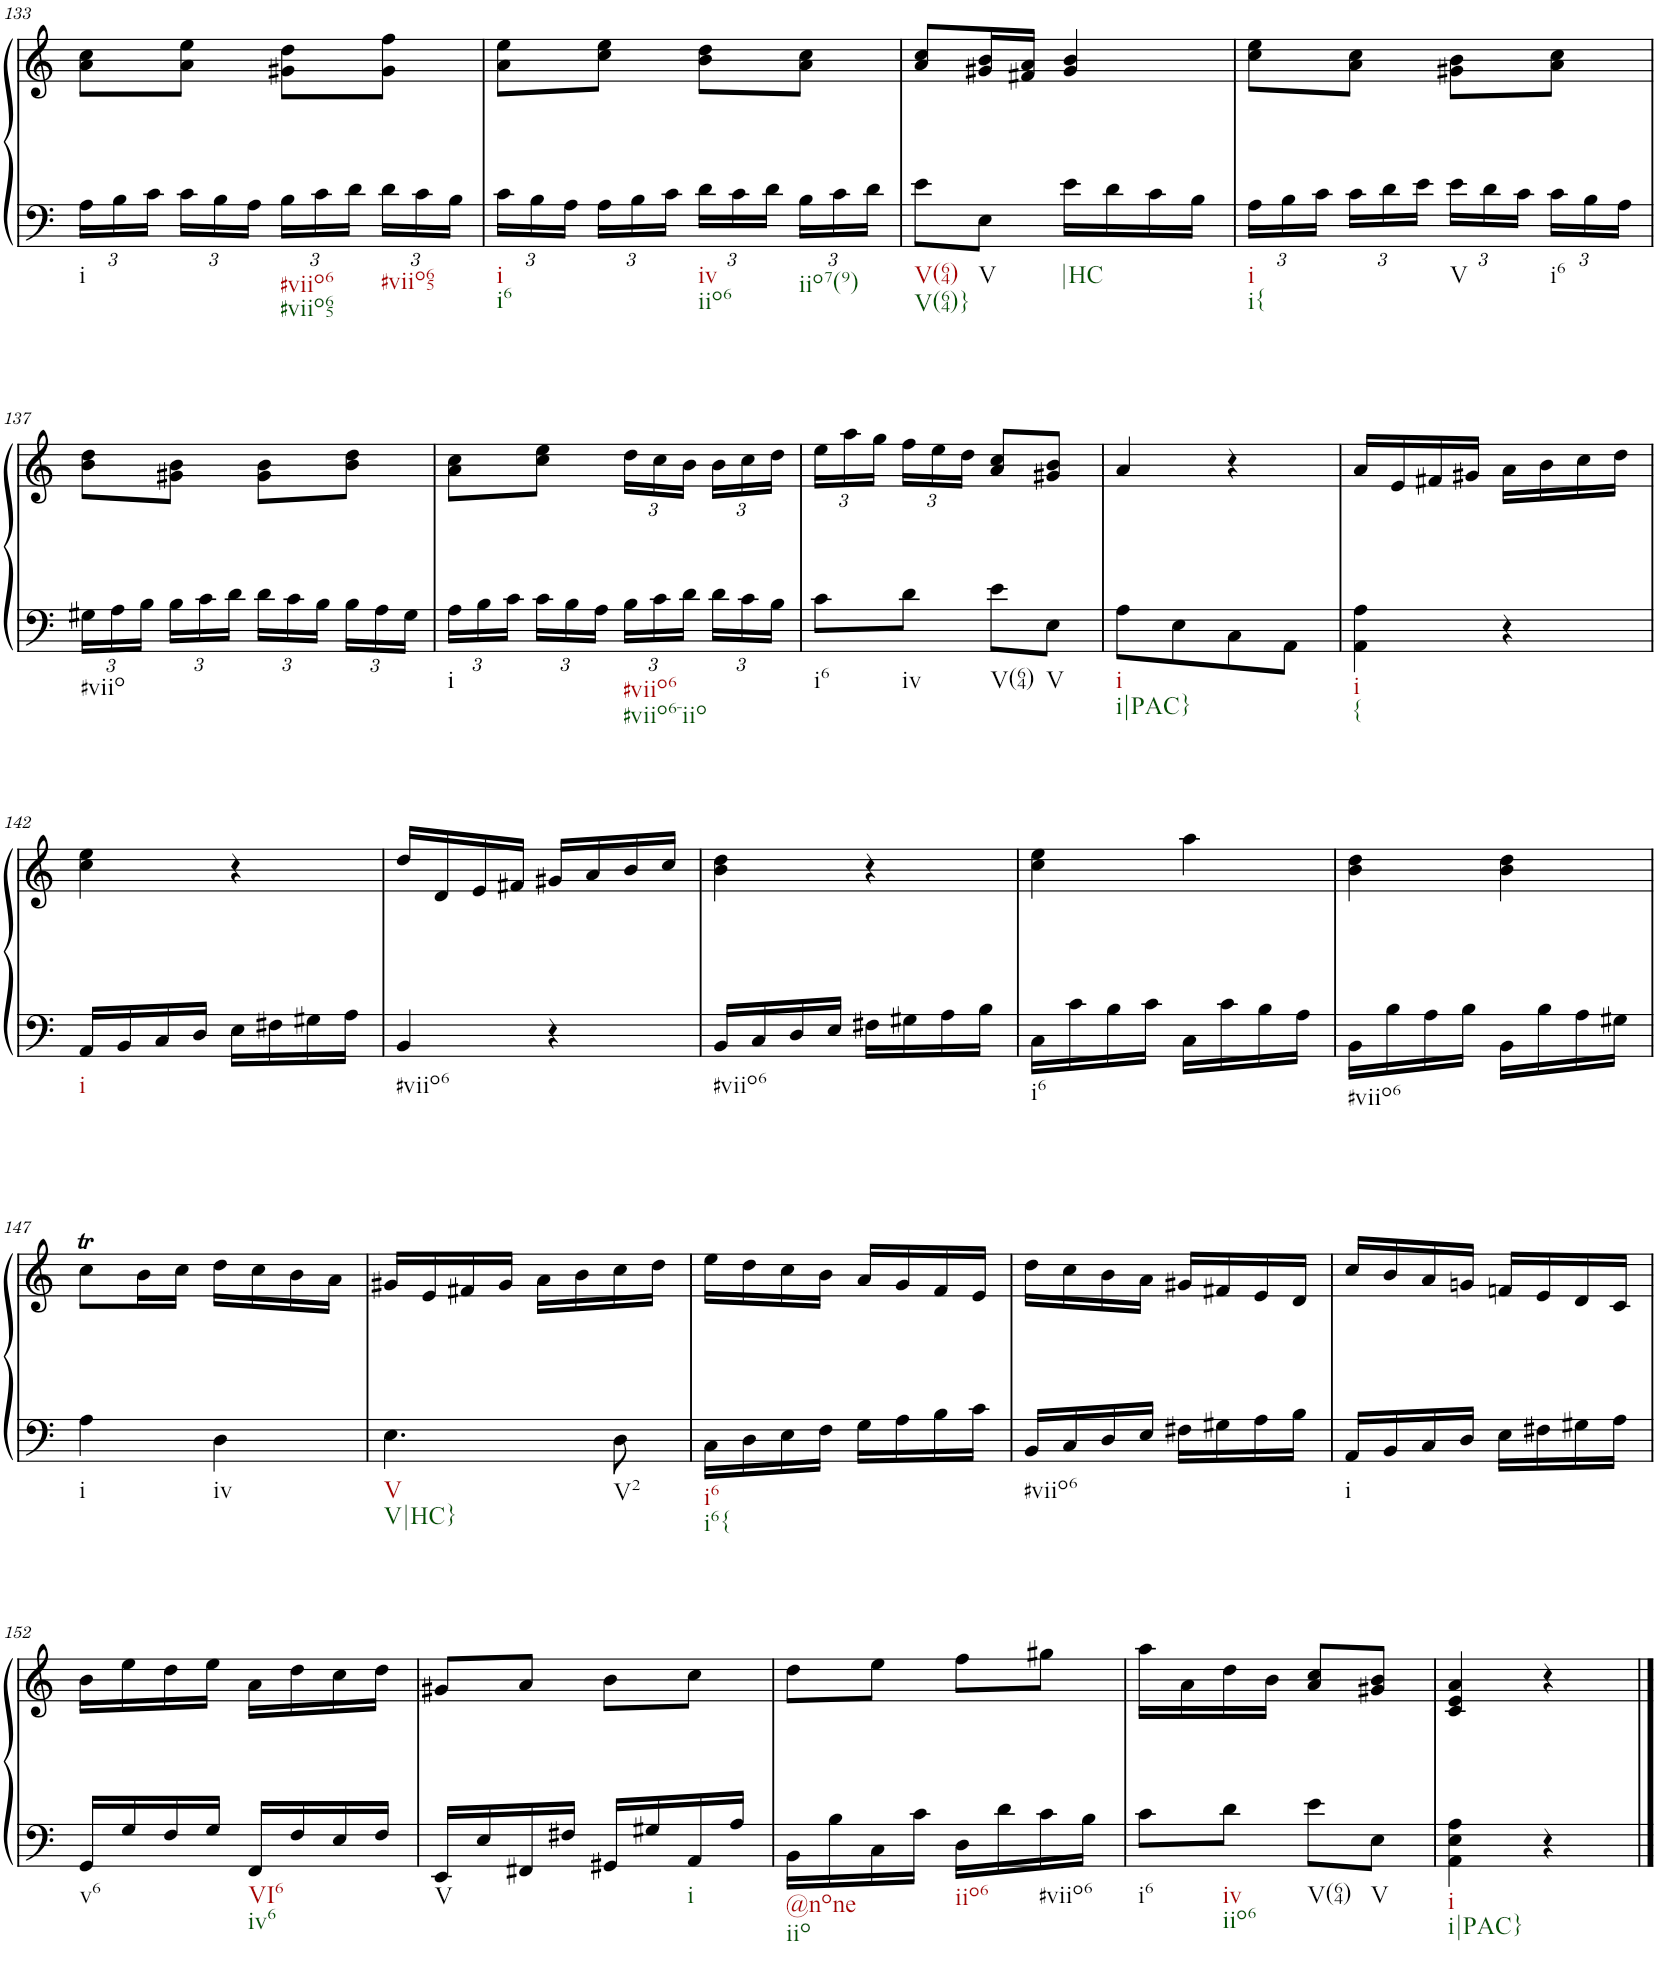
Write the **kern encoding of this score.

**kern	**kern
*part1	*part1
*staff2	*staff1
*I"Piano	*
*I'Pno.	*
!!LO:PB:g=z
*clefF4	*clefG2
*k[]	*k[]
*M2/4	*M2/4
*Xbrackettup	*
=133	=133
!LO:TX:b:t=i	!
24A\LL	8a\ 8cc\L
24B\	.
24c\JJ	.
24c\LL	8a\ 8ee\J
24B\	.
24A\JJ	.
!LO:TX:b:t=#viio6	!
!LO:TX:b:t=#viio65	!
24B\LL	8g#X\ 8dd\L
24c\	.
24d\JJ	.
!LO:TX:b:t=#viio65	!
24d\LL	8g#\ 8ff\J
24c\	.
24B\JJ	.
=134	=134
!LO:TX:b:t=i	!
!LO:TX:b:t=i6	!
24c\LL	8a\ 8ee\L
24B\	.
24A\JJ	.
24A\LL	8cc\ 8ee\J
24B\	.
24c\JJ	.
!LO:TX:b:t=iv	!
!LO:TX:b:t=iio6	!
24d\LL	8b\ 8dd\L
24c\	.
24d\JJ	.
!LO:TX:b:t=iio7(9)	!
24B\LL	8a\ 8cc\J
24c\	.
24d\JJ	.
=135	=135
!LO:TX:b:t=V(64)	!
!LO:TX:b:t=V(64)}	!
8e\L	8a/ 8cc/L
!LO:TX:b:t=V	!
8E\J	16g#X/ 16b/L
.	16f#X/ 16a/JJ
!LO:TX:b:t=|HC	!
16e\LL	4g#/ 4b/
16d\	.
16c\	.
16B\JJ	.
=136	=136
!LO:TX:b:t=i	!
!LO:TX:b:t=i{	!
24A\LL	8cc\ 8ee\L
24B\	.
24c\JJ	.
24c\LL	8a\ 8cc\J
24d\	.
24e\JJ	.
!LO:TX:b:t=V	!
24e\LL	8g#X\ 8b\L
24d\	.
24c\JJ	.
!LO:TX:b:t=i6	!
24c\LL	8a\ 8cc\J
24B\	.
24A\JJ	.
!!LO:LB:g=z
=137	=137
!LO:TX:b:t=#viio	!
24G#X\LL	8b\ 8dd\L
24A\	.
24B\JJ	.
24B\LL	8g#X\ 8b\J
24c\	.
24d\JJ	.
24d\LL	8g#\ 8b\L
24c\	.
24B\JJ	.
24B\LL	8b\ 8dd\J
24A\	.
24G#\JJ	.
=138	=138
!LO:TX:b:t=i	!
24A\LL	8a\ 8cc\L
24B\	.
24c\JJ	.
24c\LL	8cc\ 8ee\J
24B\	.
24A\JJ	.
*	*Xbrackettup
!LO:TX:b:t=#viio6	!
!LO:TX:b:t=#viio6-iio	!
24B\LL	24dd\LL
24c\	24cc\
24d\JJ	24b\JJ
24d\LL	24b\LL
24c\	24cc\
24B\JJ	24dd\JJ
=139	=139
!LO:TX:b:t=i6	!
8c\L	24ee\LL
.	24aa\
.	24gg\JJ
!LO:TX:b:t=iv	!
8d\J	24ff\LL
.	24ee\
.	24dd\JJ
!LO:TX:b:t=V(64)	!
8e\L	8a/ 8cc/L
!LO:TX:b:t=V	!
8E\J	8g#X/ 8b/J
=140	=140
!LO:TX:b:t=i	!
!LO:TX:b:t=i|PAC}	!
8A\L	4a/
8E\	.
8C\	4r
8AA\J	.
=141	=141
!LO:TX:b:t=i	!
!LO:TX:b:t={	!
4AA\ 4A\	16a/LL
.	16e/
.	16f#X/
.	16g#X/JJ
4r	16a\LL
.	16b\
.	16cc\
.	16dd\JJ
!!LO:LB:g=z
=142	=142
!LO:TX:b:t=i	!
16AA/LL	4cc\ 4ee\
16BB/	.
16C/	.
16D/JJ	.
16E\LL	4r
16F#X\	.
16G#X\	.
16A\JJ	.
=143	=143
!LO:TX:b:t=#viio6	!
4BB/	16dd/LL
.	16d/
.	16e/
.	16f#X/JJ
4r	16g#X/LL
.	16a/
.	16b/
.	16cc/JJ
=144	=144
!LO:TX:b:t=#viio6	!
16BB/LL	4b\ 4dd\
16C/	.
16D/	.
16E/JJ	.
16F#X\LL	4r
16G#X\	.
16A\	.
16B\JJ	.
=145	=145
!LO:TX:b:t=i6	!
16C\LL	4cc\ 4ee\
16c\	.
16B\	.
16c\JJ	.
16C\LL	4aa\
16c\	.
16B\	.
16A\JJ	.
=146	=146
!LO:TX:b:t=#viio6	!
16BB\LL	4b\ 4dd\
16B\	.
16A\	.
16B\JJ	.
16BB\LL	4b\ 4dd\
16B\	.
16A\	.
16G#X\JJ	.
!!LO:LB:g=z
=147	=147
!LO:TX:b:t=i	!
4A\	8ccT\L
.	16b\L
.	16cc\JJ
!LO:TX:b:t=iv	!
4D\	16dd\LL
.	16cc\
.	16b\
.	16a\JJ
=148	=148
!LO:TX:b:t=V	!
!LO:TX:b:t=V|HC}	!
4.E\	16g#X/LL
.	16e/
.	16f#X/
.	16g#/JJ
.	16a\LL
.	16b\
!LO:TX:b:t=V2	!
8D\	16cc\
.	16dd\JJ
=149	=149
!LO:TX:b:t=i6	!
!LO:TX:b:t=i6{	!
16C\LL	16ee\LL
16D\	16dd\
16E\	16cc\
16F\JJ	16b\JJ
16G\LL	16a/LL
16A\	16g/
16B\	16f/
16c\JJ	16e/JJ
=150	=150
!LO:TX:b:t=#viio6	!
16BB/LL	16dd\LL
16C/	16cc\
16D/	16b\
16E/JJ	16a\JJ
16F#X\LL	16g#X/LL
16G#X\	16f#X/
16A\	16e/
16B\JJ	16d/JJ
=151	=151
!LO:TX:b:t=i	!
16AA/LL	16cc/LL
16BB/	16b/
16C/	16a/
16D/JJ	16gn/JJ
16E\LL	16fn/LL
16F#X\	16e/
16G#X\	16d/
16A\JJ	16c/JJ
!!LO:LB:g=z
=152	=152
!LO:TX:b:t=v6	!
16GG/LL	16b\LL
16G/	16ee\
16F/	16dd\
16G/JJ	16ee\JJ
!LO:TX:b:t=VI6	!
!LO:TX:b:t=iv6	!
16FF/LL	16a\LL
16F/	16dd\
16E/	16cc\
16F/JJ	16dd\JJ
=153	=153
!LO:TX:b:t=V	!
16EE/LL	8g#X/L
16E/	.
16FF#X/	8a/J
16F#X/JJ	.
16GG#X/LL	8b\L
16G#X/	.
!LO:TX:b:t=i	!
16AA/	8cc\J
16A/JJ	.
=154	=154
!LO:TX:b:t=@none	!
!LO:TX:b:t=iio	!
16BB\LL	8dd\L
16B\	.
16C\	8ee\J
16c\JJ	.
!LO:TX:b:t=iio6	!
16D\LL	8ff\L
16d\	.
!LO:TX:b:t=#viio6	!
16c\	8gg#X\J
16B\JJ	.
=155	=155
!LO:TX:b:t=i6	!
8c\L	16aa\LL
.	16a\
!LO:TX:b:t=iv	!
!LO:TX:b:t=iio6	!
8d\J	16dd\
.	16b\JJ
!LO:TX:b:t=V(64)	!
8e\L	8a/ 8cc/L
!LO:TX:b:t=V	!
8E\J	8g#X/ 8b/J
=156	=156
!LO:TX:b:t=i	!
!LO:TX:b:t=i|PAC}	!
4AA\ 4E\ 4A\	4c/ 4e/ 4a/
4r	4r
==	==
*-	*-
